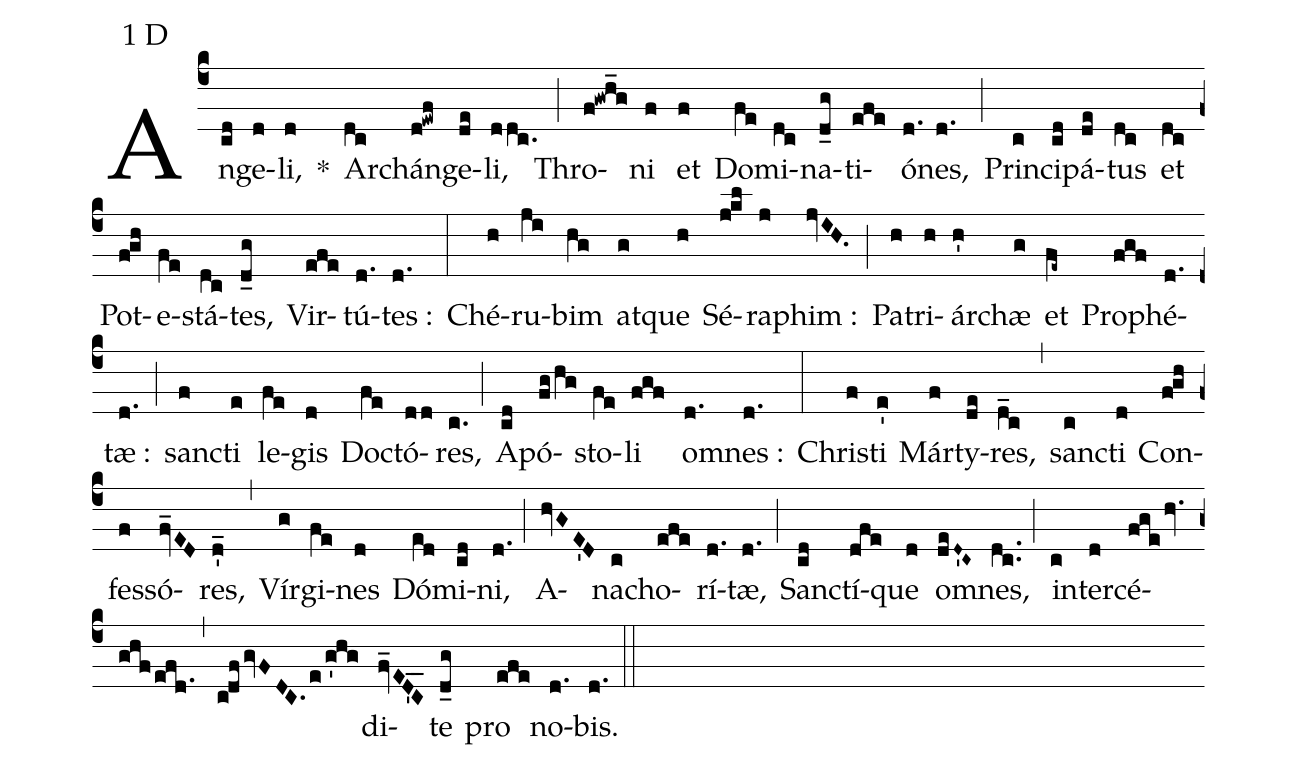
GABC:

mode:1 D;
%%
(c4) An(cd)ge(d)li,(d) *() Ar(dc)chán(d!ewf)ge(de)li,(ddc.) (;) Thro(f!gwh_g)ni(f) et(f) Do(fe)mi(dc)na(d_g)ti(efe)ó(d.)nes,(d.) (;) Prin(c)ci(cd)pá(de)tus(dc) et(dc) Pot(fgh)e(fe)stá(dc)tes,(d_g) Vir(efe)tú(d.)tes :(d.) (:) Ché(h)ru(ji)bim(hg) at(g)que(h) Sé(jkl)ra(j)phim :(jvIH.) (;) Pa(h)tri(h)ár(h')chæ(g) et(fe~) Pro(fgf)phé(d.)tæ :(d.) (;) san(f)cti(e) le(fe)gis(d) Do(fe)ctó(dd)res,(c.) (;) A(cd)pó(fg/hg)sto(fe)li(fgf) o(d.)mnes :(d.) (:) Chri(f)sti(e') Már(f)ty(de)res,(d_c) (,) san(c)cti(d) Con(fgh)fes(f)só(fv_ED)res,(d'_) (,) Vír(g)gi(fe)nes(d) Dó(e[ll:1]d)mi(cd)ni,(d.) (;) A(hvGE'D)na(c)cho(efe)rí(d.)tæ,(d.) (;) San(cd)ctí(dfe)que(d) o(deD~'C~)mnes,(dc..) (;) in(c)ter(d)cé(fgehv.ghfefd.1)(,)(cdfgvFDC.e/g'hg)di(fv_ED'_5C_)te(d_g) pro(efe) no(d.)bis.(d.) (::)
